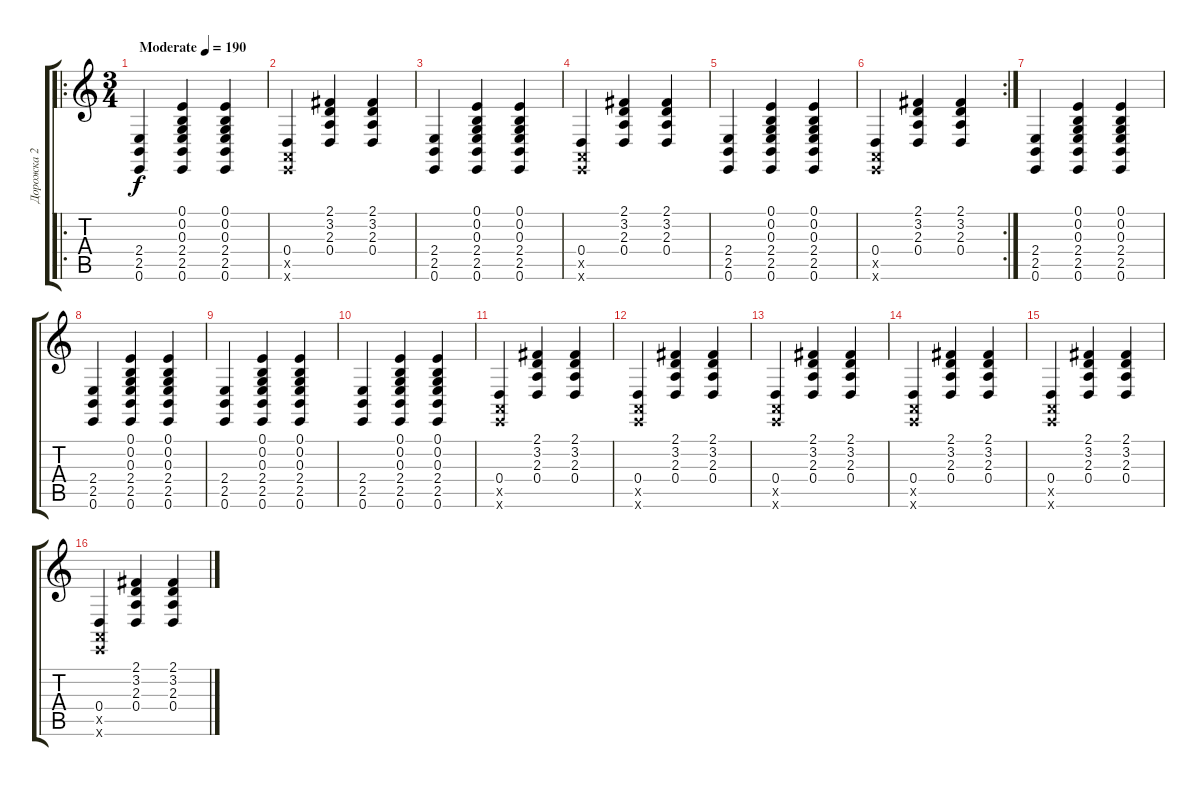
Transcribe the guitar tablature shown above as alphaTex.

\track ("Дорожка 2" "Дорожка 2") {instrument brightacousticpiano}
\staff {score tabs}
\tuning (E4 B3 G3 D3 A2 E2) {hide}
\ro
\ts (3 4)
\tempo (190 "Moderate")
\clef g2
\ks c
(2.4 2.5 0.6).4{dy f instrument brightacousticpiano} (0.1 0.2 0.3 2.4 2.5 0.6).4 (0.1 0.2 0.3 2.4 2.5 0.6).4 |
(0.4 0.5{x} 0.6{x}).4 (2.1 3.2 2.3 0.4).4 (2.1 3.2 2.3 0.4).4 |
(2.4 2.5 0.6).4 (0.1 0.2 0.3 2.4 2.5 0.6).4 (0.1 0.2 0.3 2.4 2.5 0.6).4 |
(0.4 0.5{x} 0.6{x}).4 (2.1 3.2 2.3 0.4).4 (2.1 3.2 2.3 0.4).4 |
(2.4 2.5 0.6).4 (0.1 0.2 0.3 2.4 2.5 0.6).4 (0.1 0.2 0.3 2.4 2.5 0.6).4 |
\rc 2
(0.4 0.5{x} 0.6{x}).4 (2.1 3.2 2.3 0.4).4 (2.1 3.2 2.3 0.4).4 |
(2.4 2.5 0.6).4 (0.1 0.2 0.3 2.4 2.5 0.6).4 (0.1 0.2 0.3 2.4 2.5 0.6).4 |
(2.4 2.5 0.6).4 (0.1 0.2 0.3 2.4 2.5 0.6).4 (0.1 0.2 0.3 2.4 2.5 0.6).4 |
(2.4 2.5 0.6).4 (0.1 0.2 0.3 2.4 2.5 0.6).4 (0.1 0.2 0.3 2.4 2.5 0.6).4 |
(2.4 2.5 0.6).4 (0.1 0.2 0.3 2.4 2.5 0.6).4 (0.1 0.2 0.3 2.4 2.5 0.6).4 |
(0.4 0.5{x} 0.6{x}).4 (2.1 3.2 2.3 0.4).4 (2.1 3.2 2.3 0.4).4 |
(0.4 0.5{x} 0.6{x}).4 (2.1 3.2 2.3 0.4).4 (2.1 3.2 2.3 0.4).4 |
(0.4 0.5{x} 0.6{x}).4 (2.1 3.2 2.3 0.4).4 (2.1 3.2 2.3 0.4).4 |
(0.4 0.5{x} 0.6{x}).4 (2.1 3.2 2.3 0.4).4 (2.1 3.2 2.3 0.4).4 |
(0.4 0.5{x} 0.6{x}).4 (2.1 3.2 2.3 0.4).4 (2.1 3.2 2.3 0.4).4 |
(0.4 0.5{x} 0.6{x}).4 (2.1 3.2 2.3 0.4).4 (2.1 3.2 2.3 0.4).4
